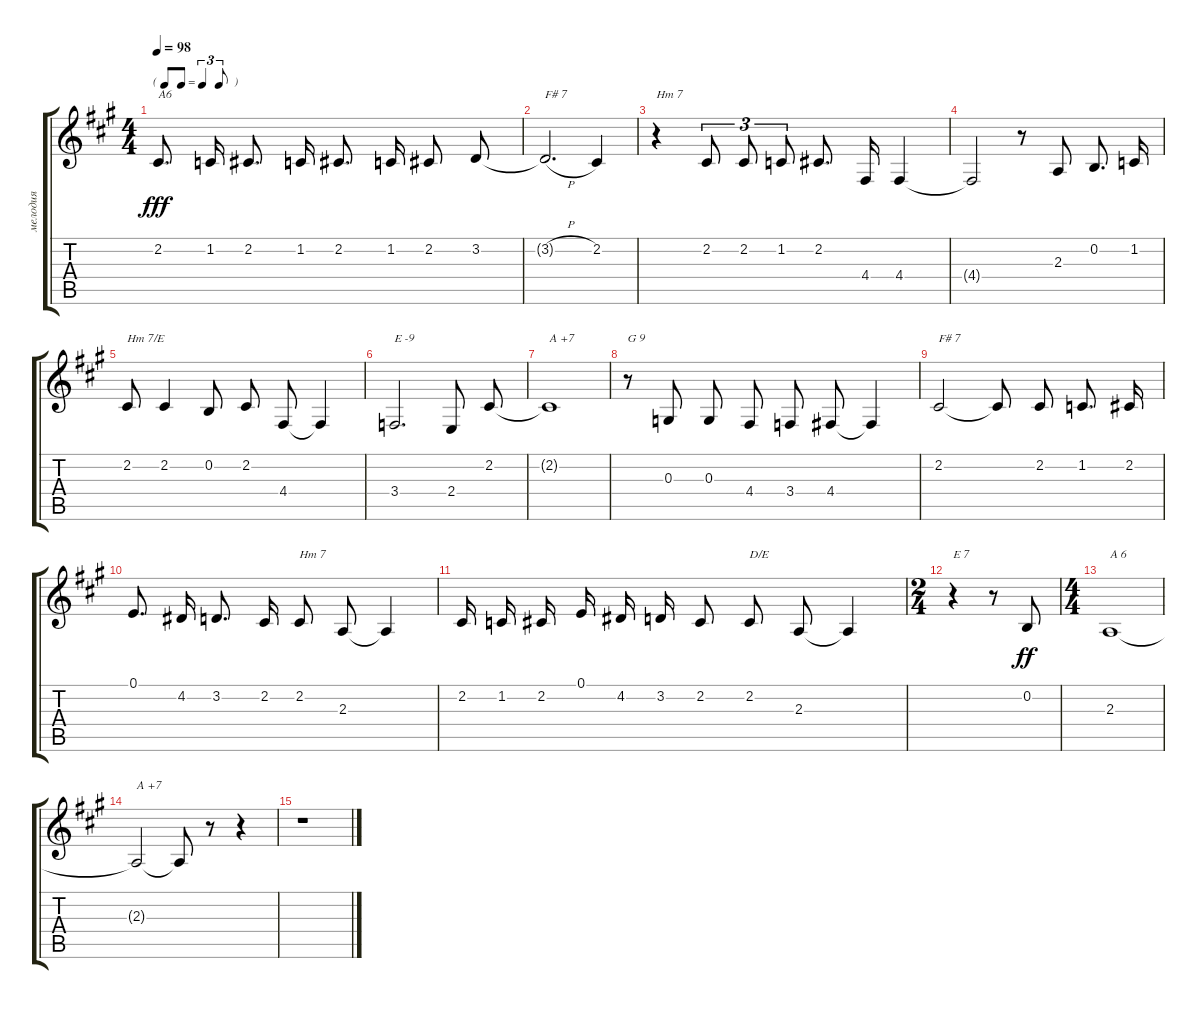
\track ("мелодия" "мелодия") {instrument accordion}
\staff {score tabs}
\tuning (E4 B3 G3 D3 A2 E2) {hide}
\ts (4 4)
\tf triplet8th
\tempo 98
\clef g2
\ks f#minor
2.2.8{d txt "A6" dy fff beam split} 1.2.16 2.2.8{d beam split} 1.2.16 2.2.8{d beam split} 1.2.16 2.2.8{beam split} 3.2.8 |
3.2{h t}.2{d txt "F# 7"} 2.2.4 |
r.4{txt "Hm 7"} 2.2.8{tu (3 2) beam split} 2.2.8{tu (3 2) beam split} 1.2.8{tu (3 2)} 2.2.8{d beam split} 4.4.16 4.4.4 |
4.4{t}.2 r.8 2.3.8 0.2.8{d beam split} 1.2.16 |
2.2.8{txt "Hm 7/E"} 2.2.4 0.2.8 2.2.8{beam split} 4.4.8 4.4{t}.4 |
3.4.2{d txt "E -9"} 2.4.8{beam split} 2.2.8 |
2.2{t}.1{txt "A +7"} |
r.8{txt "G 9"} 0.3.8 0.3.8{beam split} 4.4.8 3.4.8{beam split} 4.4.8 4.4{t}.4 |
2.2.2{txt "F# 7"} 2.2{t}.8{beam split} 2.2.8 1.2.8{d beam split} 2.2.16 |
0.1.8{d beam split} 4.2.16 3.2.8{d beam split} 2.2.16 2.2.8{txt "Hm 7" beam split} 2.3.8 2.3{t}.4 |
2.2.16{beam split} 1.2.16{beam split} 2.2.16{beam split} 0.1.16{beam split} 4.2.16{beam split} 3.2.16{beam split} 2.2.8 2.2.8{txt "D/E" beam split} 2.3.8 2.3{t}.4 |
\ts (2 4)
r.4{txt "E 7"} r.8 0.2.8{dy ff} |
\ts (4 4)
2.3.1{txt "A 6                                    B +7"} |
2.3{t}.2{txt "A +7"} 2.3{t}.8 r.8 r.4 |
r.1
